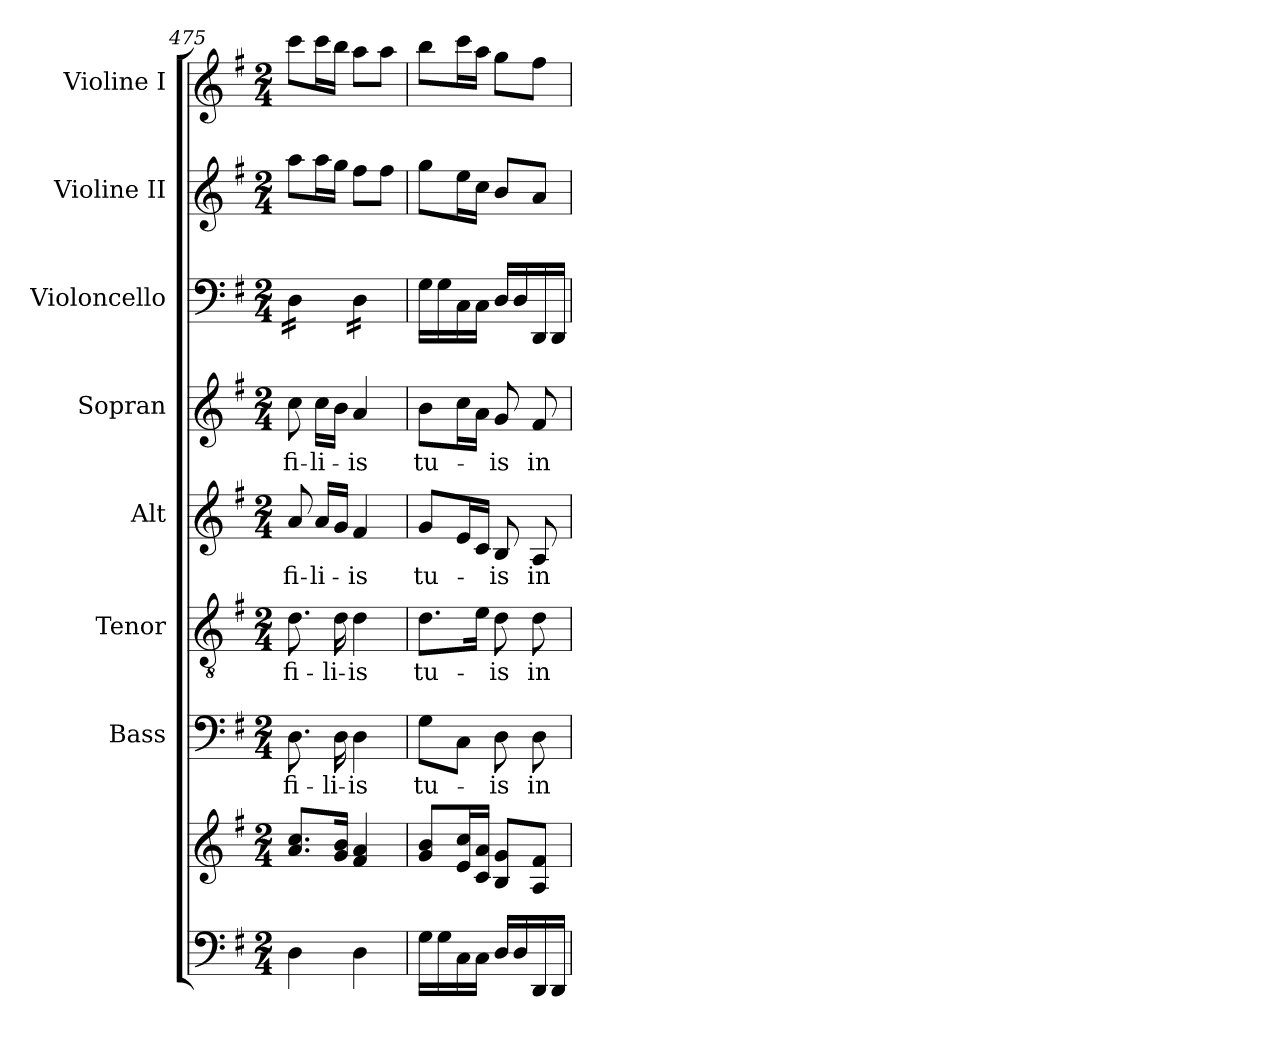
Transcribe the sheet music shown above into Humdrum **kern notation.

**kern	**kern	**kern	**text	**kern	**text	**kern	**text	**kern	**text	**kern	**kern	**kern
*part8	*part8	*part7	*part7	*part6	*part6	*part5	*part5	*part4	*part4	*part3	*part2	*part1
*staff9	*staff8	*staff7	*staff7	*staff6	*staff6	*staff5	*staff5	*staff4	*staff4	*staff3	*staff2	*staff1
*	*	*I"Bass	*	*I"Tenor	*	*I"Alt	*	*I"Sopran	*	*I"Violoncello	*I"Violine II	*I"Violine I
*	*	*I'B.	*	*I'T.	*	*I'A.	*	*I'S.	*	*I'Vc.	*I'Vl. II	*I'Vl. I
*clefF4	*clefG2	*clefF4	*	*clefGv2	*	*clefG2	*	*clefG2	*	*clefF4	*clefG2	*clefG2
*	*	*	*	*	*	*	*	*	*	*ITrd7c12	*	*
*k[f#]	*k[f#]	*k[f#]	*	*k[f#]	*	*k[f#]	*	*k[f#]	*	*k[f#]	*k[f#]	*k[f#]
*G:	*G:	*G:	*	*G:	*	*G:	*	*G:	*	*G:	*G:	*G:
*M2/4	*M2/4	*M2/4	*	*M2/4	*	*M2/4	*	*M2/4	*	*M2/4	*M2/4	*M2/4
=475	=475	=475	=475	=475	=475	=475	=475	=475	=475	=475	=475	=475
!	!	!	!LO:LY:b	!	!LO:LY:b	!	!LO:LY:b	!	!LO:LY:b	!	!	!
*	*	*	*	*	*	*	*	*	*	*tremolo	*	*
4D\	8.a/ 8.cc/L	8.D\	fi-	8.d\	fi-	8a/	fi-	8cc\	fi-	16DD\LL	8aa\L	8ccc\L
.	.	.	.	.	.	.	.	.	.	16DD\	.	.
!	!	!	!	!	!	!	!LO:LY:b	!	!LO:LY:b	!	!	!
.	.	.	.	.	.	16a/LL	-li-	16cc\LL	-li-	16DD\	16aa\L	16ccc\L
!	!	!	!LO:LY:b	!	!LO:LY:b	!	!	!	!	!	!	!
.	16g/ 16b/Jk	16D\	-li-	16d\	-li-	16g/JJ	.	16b\JJ	.	16DD\JJ	16gg\JJ	16bb\JJ
!	!	!	!LO:LY:b	!	!LO:LY:b	!	!LO:LY:b	!	!LO:LY:b	!	!	!
4D\	4f#/ 4a/	4D\	-is	4d\	-is	4f#/	-is	4a/	-is	16DD\LL	8ff#\L	8aa\L
.	.	.	.	.	.	.	.	.	.	16DD\	.	.
.	.	.	.	.	.	.	.	.	.	16DD\	8ff#\J	8aa\J
.	.	.	.	.	.	.	.	.	.	16DD\JJ	.	.
*	*	*	*	*	*	*	*	*	*	*Xtremolo	*	*
=476	=476	=476	=476	=476	=476	=476	=476	=476	=476	=476	=476	=476
!	!	!	!LO:LY:b	!	!LO:LY:b	!	!LO:LY:b	!	!LO:LY:b	!	!	!
16G\LL	8g/ 8b/L	8G\L	tu-	8.d\L	tu-	8g/L	tu-	8b\L	tu-	16GG\LL	8gg\L	8bb\L
16G\	.	.	.	.	.	.	.	.	.	16GG\	.	.
16C\	16e/ 16cc/L	8C\J	.	.	.	16e/L	.	16cc\L	.	16CC\	16ee\L	16ccc\L
16C\JJ	16c/ 16a/JJ	.	.	16e\Jk	.	16c/JJ	.	16a\JJ	.	16CC\JJ	16cc\JJ	16aa\JJ
!	!	!	!LO:LY:b	!	!LO:LY:b	!	!LO:LY:b	!	!LO:LY:b	!	!	!
16D/LL	8B/ 8g/L	8D\	-is	8d\	-is	8B/	-is	8g/	-is	16DD/LL	8b/L	8gg\L
16D/	.	.	.	.	.	.	.	.	.	16DD/	.	.
!	!	!	!LO:LY:b	!	!LO:LY:b	!	!LO:LY:b	!	!LO:LY:b	!	!	!
16DD/	8A/ 8f#/J	8D\	in	8d\	in	8A/	in	8f#/	in	16DDD/	8a/J	8ff#\J
16DD/JJ	.	.	.	.	.	.	.	.	.	16DDD/JJ	.	.
=	=	=	=	=	=	=	=	=	=	=	=	=
*-	*-	*-	*-	*-	*-	*-	*-	*-	*-	*-	*-	*-
